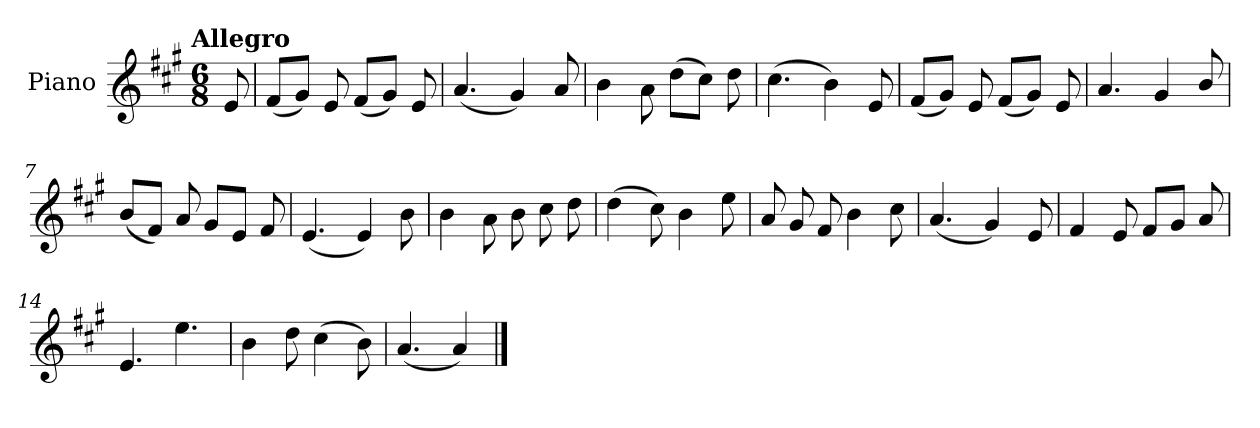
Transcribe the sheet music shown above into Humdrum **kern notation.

**kern
*part1
*staff1
*I"Piano
*I'Pno.
*clefG2
*k[f#c#g#]
!!LO:TX:omd:t=Allegro
*M6/8
*MM144
=
8e/
=1
(<8f#/L
8g#/J)
8e/
(<8f#/L
8g#/J)
8e/
=2
(<4.a/
4g#/)
8a/
=3
4b\
8a\
(>8dd\L
8cc#\J)
8dd\
=4
(>4.cc#\
4b\)
8e/
!!LO:LB:g=z
=5
(<8f#/L
8g#/J)
8e/
(<8f#/L
8g#/J)
8e/
=6
4.a/
4g#/
8b/
=7
(<8b/L
8f#/J)
8a/
8g#/L
8e/J
8f#/
=8
(<4.e/
4e/)
8b\
=9
4b\
8a\
8b\
8cc#\
8dd\
=10
(>4dd\
8cc#\)
4b\
8ee\
!!LO:LB:g=z
=11
8a/
8g#/
8f#/
4b\
8cc#\
=12
(<4.a/
4g#/)
8e/
=13
4f#/
8e/
8f#/L
8g#/J
8a/
=14
4.e/
4.ee\
=15
4b\
8dd\
(>4cc#\
8b\)
=16
(<4.a/
4a/)
==
*-
